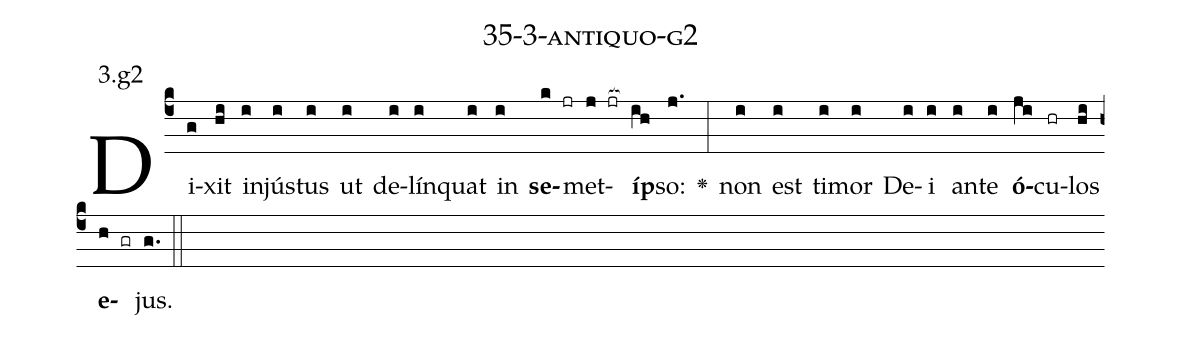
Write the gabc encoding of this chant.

name: 35-3-antiquo-g2;
annotation: 3.g2;
%%
(c4)Di(g)xit(hi) in(i)jús(i)tus(i) ut(i) de(i)lín(i)quat(i) in(i) <b>se</b>(k jr)met(j jr[ocb:1{])<b>íp</b>(ih[ocb:0}])so:(j.) <v>\greheightstar</v>(:) non(i) est(i) ti(i)mor(i) De(i)i(i) an(i)te(i) <b>ó</b>(ji)cu(hr)los(hi) <b>e</b>(h gr)jus.(g.) (::)


%E(i) u(i) o(ji) u(hi) a(h) e.(g.) (::)
